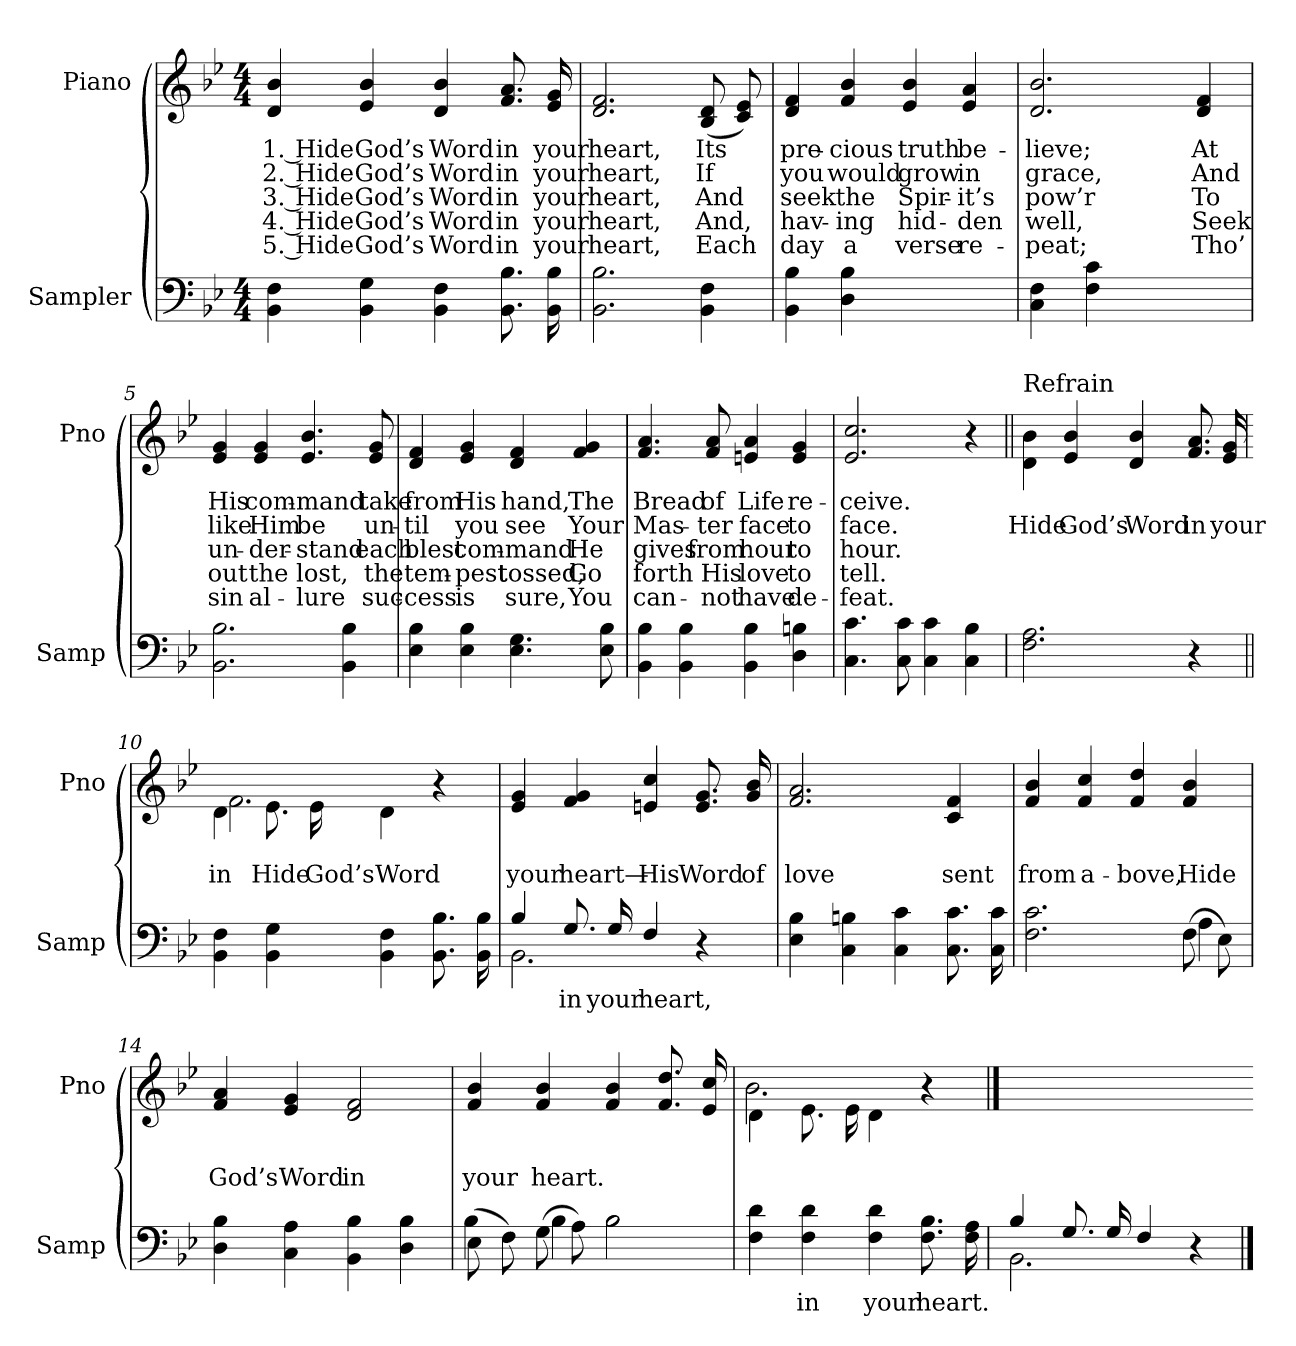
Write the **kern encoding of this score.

**kern	**text	**kern	**text	**text	**text	**text	**text
*part2	*part2	*part1	*part1	*part1	*part1	*part1	*part1
*staff2	*staff2	*staff1	*staff1	*staff1	*staff1	*staff1	*staff1
*I"Sampler	*	*I"Piano	*	*	*	*	*
*I'Samp	*	*I'Pno	*	*	*	*	*
*clefF4	*	*clefG2	*	*	*	*	*
*k[b-e-]	*	*k[b-e-]	*	*	*	*	*
*B-:	*	*B-:	*	*	*	*	*
*M4/4	*	*M4/4	*	*	*	*	*
=1	=1	=1	=1	=1	=1	=1	=1
4BB- 4F	.	4d 4b-	1. Hide	2. Hide	3. Hide	4. Hide	5. Hide
4BB- 4G	.	4e- 4b-	God’s	God’s	God’s	God’s	God’s
4BB- 4F	.	4d 4b-	Word	Word	Word	Word	Word
8.BB- 8.B-	.	8.f 8.a	in	in	in	in	in
16BB- 16B-	.	16e- 16g	your	your	your	your	your
=2	=2	=2	=2	=2	=2	=2	=2
2.BB- 2.B-	.	2.d 2.f	heart,	heart,	heart,	heart,	heart,
4BB- 4F	.	(8B-/ 8d/	Its	If	And	And,	Each
.	.	8c/ 8e-/)	.	.	.	.	.
=3	=3	=3	=3	=3	=3	=3	=3
4BB- 4B-	.	4d 4f	pre-	you	seek	hav-	day
4D 4B-	.	4f 4b-	-cious	would	the	-ing	a
2ryy	.	4e- 4b-	truth	grow	Spir-	hid-	verse
.	.	4e- 4a	be-	in	-it’s	-den	re-
=4	=4	=4	=4	=4	=4	=4	=4
4C 4F	.	2.d 2.b-	-lieve;	grace,	pow’r	well,	-peat;
4F 4c	.	.	.	.	.	.	.
2ryy	.	.	.	.	.	.	.
.	.	4d 4f	At	And	To	Seek	Tho’
=5	=5	=5	=5	=5	=5	=5	=5
2.BB- 2.B-	.	4e- 4g	His	like	un-	out	sin
.	.	4e- 4g	com-	Him	-der-	the	al-
.	.	4.e- 4.b-	-mand	be	-stand	lost,	-lure
4BB- 4B-	.	.	.	.	.	.	.
.	.	8e- 8g	take	un-	each	the	suc-
=6	=6	=6	=6	=6	=6	=6	=6
4E- 4B-	.	4d 4f	from	-til	blest	tem-	-cess
4E- 4B-	.	4e- 4g	His	you	com-	-pest	is
4.E- 4.G	.	4d 4f	hand,	see	-mand	tossed,	sure,
.	.	4f 4g	The	Your	He	Go	You
8E- 8B-	.	.	.	.	.	.	.
=7	=7	=7	=7	=7	=7	=7	=7
4BB- 4B-	.	4.f 4.a	Bread	Mas-	gives	forth	can-
4BB- 4B-	.	.	.	.	.	.	.
.	.	8f 8a	of	-ter	from	His	-not
4BB- 4B-	.	4en 4a	Life	face	hour	love	have
4D 4Bn	.	4e 4g	re-	to	to	to	de-
=8	=8	=8	=8	=8	=8	=8	=8
4.C 4.c	.	2.e- 2.cc	-ceive.	face.	hour.	tell.	-feat.
8C 8c	.	.	.	.	.	.	.
4C 4c	.	.	.	.	.	.	.
4C 4B-	.	4r	.	.	.	.	.
=9	=9||	=9||	=9||	=9||	=9||	=9||	=9||
!	!	!LO:TX:t=Refrain	!	!	!	!	!
2.F 2.A	.	4d\ 4b-\	.	Hide	.	.	.
.	.	4e- 4b-	.	God’s	.	.	.
.	.	4d 4b-	.	Word	.	.	.
4r	.	8.f 8.a	.	in	.	.	.
.	.	16e- 16g	.	your	.	.	.
=10||	=10	=10	=10	=10	=10	=10	=10
*	*	*^	*	*	*	*	*
4BB- 4F	.	4d\	2.f	.	in	.	.	.
4BB- 4G	.	8.e-\	.	.	Hide	.	.	.
.	.	16e-\	.	.	God’s	.	.	.
4BB- 4F	.	4d\	.	.	Word	.	.	.
8.BB- 8.B-	.	4r	4ryy	.	.	.	.	.
16BB- 16B-	.	.	.	.	.	.	.	.
*	*	*v	*v	*	*	*	*	*
=11	=11	=11	=11	=11	=11	=11	=11
*^	*	*	*	*	*	*	*
4B-/	2.BB-	.	4e- 4g	.	your	.	.	.
8.G/	.	in	4f 4g	.	heart—	.	.	.
16G/	.	your	.	.	.	.	.	.
4F/	.	heart,	4en 4cc	.	His	.	.	.
4r	4ryy	.	8.e 8.g	.	Word	.	.	.
.	.	.	16g 16b-	.	of	.	.	.
*v	*v	*	*	*	*	*	*	*
=12	=12	=12	=12	=12	=12	=12	=12
4E- 4B-	.	2.f 2.a	.	love	.	.	.
4C 4Bn	.	.	.	.	.	.	.
4C 4c	.	.	.	.	.	.	.
8.C 8.c	.	4c 4f	.	sent	.	.	.
16C 16c	.	.	.	.	.	.	.
=13	=13	=13	=13	=13	=13	=13	=13
*^	*	*	*	*	*	*	*
2.F 2.c	2.ryy	.	4f 4b-	.	from	.	.	.
.	.	.	4f 4cc	.	a-	.	.	.
.	.	.	4f 4dd	.	-bove,	.	.	.
(8F\	4A	.	4f 4b-	.	Hide	.	.	.
8E-\)	.	.	.	.	.	.	.	.
*v	*v	*	*	*	*	*	*	*
=14	=14	=14	=14	=14	=14	=14	=14
4D 4B-	.	4f 4a	.	God’s	.	.	.
4C 4A	.	4e- 4g	.	Word	.	.	.
4BB- 4B-	.	2d 2f	.	in	.	.	.
4D 4B-	.	.	.	.	.	.	.
=15	=15	=15	=15	=15	=15	=15	=15
*^	*	*	*	*	*	*	*
(8E-\	4B-	.	4f 4b-	.	your	.	.	.
8F\)	.	.	.	.	.	.	.	.
(8G\	4B-	.	4f 4b-	.	heart.	.	.	.
8A\)	.	.	.	.	.	.	.	.
2B-\	2B-	.	4f 4b-	.	.	.	.	.
.	.	.	8.f 8.dd	.	.	.	.	.
.	.	.	16e- 16cc	.	.	.	.	.
*v	*v	*	*	*	*	*	*	*
=16	=16	=16	=16	=16	=16	=16	=16
*	*	*^	*	*	*	*	*
4F 4d	.	4d\	2.b-	.	.	.	.	.
4F 4d	in	8.e-\	.	.	.	.	.	.
.	.	16e-\	.	.	.	.	.	.
4F 4d	your	4d\	.	.	.	.	.	.
8.F 8.B-	heart.	4r	4ryy	.	.	.	.	.
16F 16A	.	.	.	.	.	.	.	.
*	*	*v	*v	*	*	*	*	*
=	==	==	==	==	==	==	==
*^	*	*	*	*	*	*	*
4B-/	2.BB-	.	1ryy	.	.	.	.	.
8.G/	.	.	.	.	.	.	.	.
16G/	.	.	.	.	.	.	.	.
4F/	.	.	.	.	.	.	.	.
4r	4ryy	.	.	.	.	.	.	.
*v	*v	*	*	*	*	*	*	*
==	=	=	=	=	=	=	=
*-	*-	*-	*-	*-	*-	*-	*-
